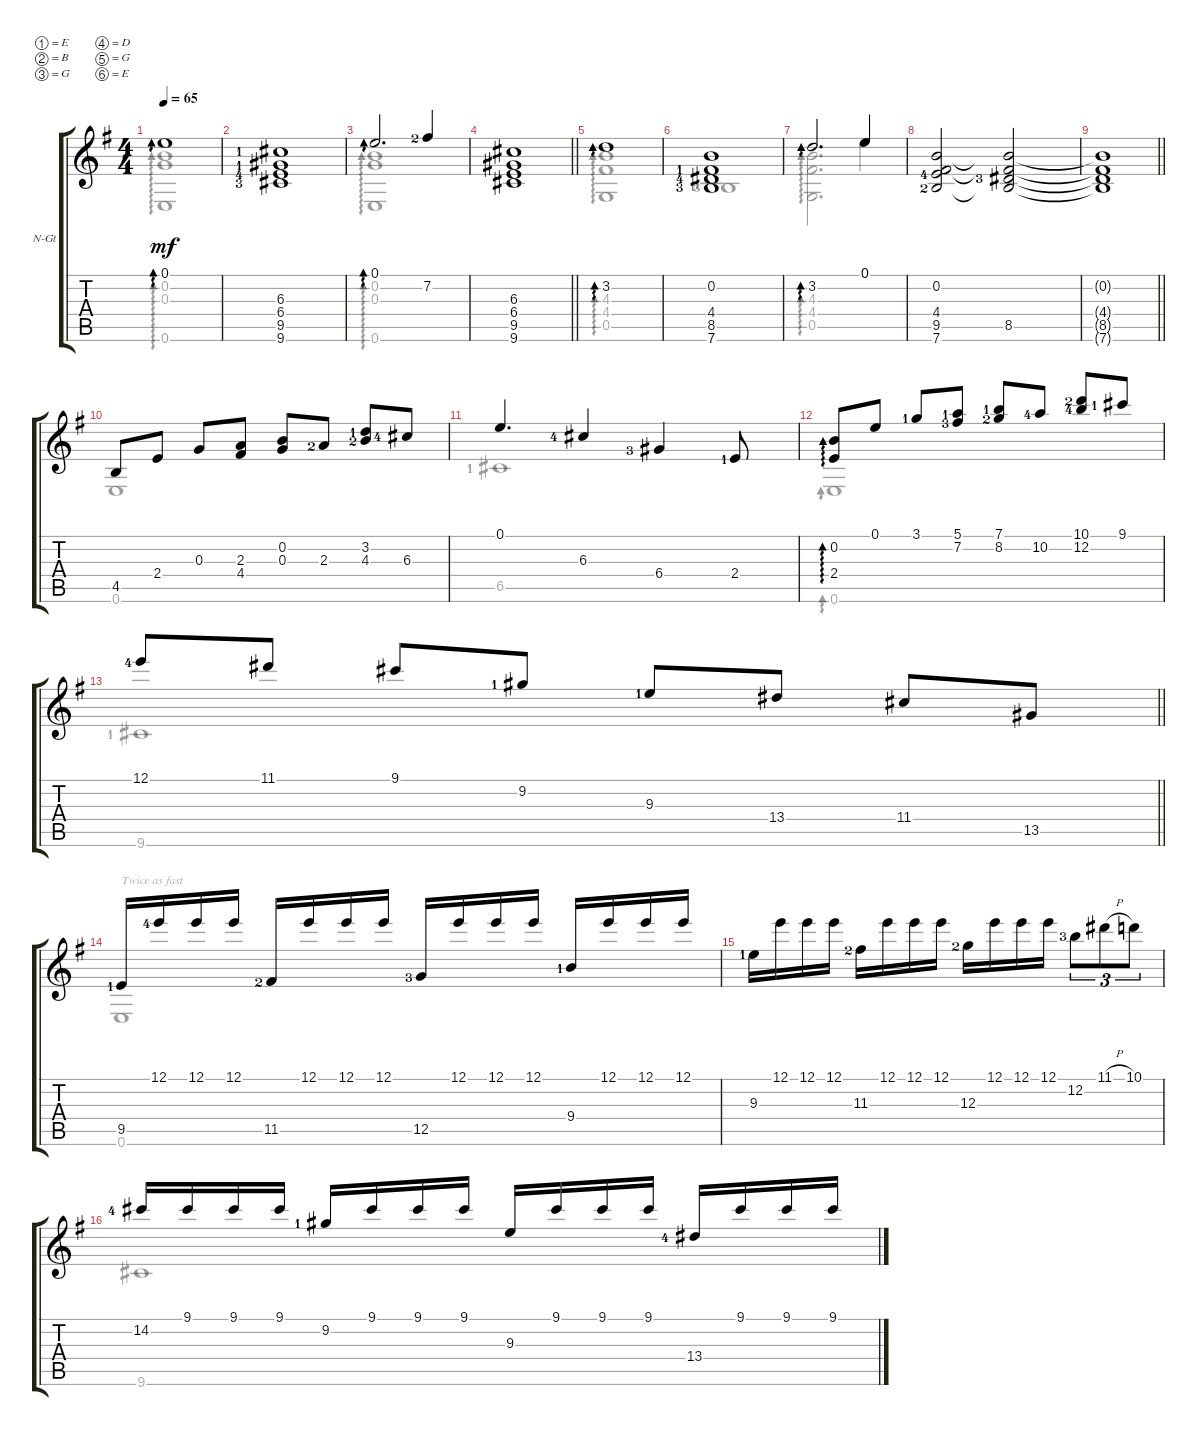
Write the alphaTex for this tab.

\defaultSystemsLayout 4
\bracketExtendMode groupsimilarinstruments
\firstSystemTrackNameOrientation horizontal
\otherSystemsTrackNameOrientation horizontal
\track ("Nylon Guitar" "N-Gt") {instrument acousticguitarnylon}
\staff {score tabs}
\tuning (E4 B3 G3 D3 G2 E2)
\voice
\ts (4 4)
\tempo 65
\clef g2
\scale
0.346604
\ks eminor
0.1.1{ad 0 dy mf instrument acousticguitarnylon} |
\scale
0.156909 (9.6{lf 4} 9.5{lf 5} 6.4{lf 2} 6.3{lf 2}).1 |
\scale
0.288321 0.1.2{d ad 0} 7.2{lf 3}.4 |
\scale
0.207119
\barLineRight lightlight
(9.6 9.5 6.4 6.3).1 |
\scale
0.224433 3.2.1{ad 0} |
\scale
0.167265 (7.6{lf 4} 8.5{lf 5} 4.4{lf 2} 0.2).1 |
\scale
0.219811 3.2.2{d ad 0} 0.1.4 |
\scale
0.251156 (7.6{lf 3} 9.5{lf 5} 4.4 0.2).2 (7.6{t} 8.5{lf 4} 4.4{t} 0.2{t}).2 |
\scale
0.137682
\barLineRight lightlight
(7.6{t} 8.5{t} 4.4{t} 0.2{t}).1 |
\scale
0.284405 4.5.8 2.4.8 0.3.8 (4.4 2.3).8 (0.3 0.2).8 2.3{lf 3}.8 (4.3{lf 3} 3.2{lf 2}).8 6.3{lf 5}.8 |
\scale
0.196481 0.1.4{d} 6.3{lf 5}.4 6.4{lf 4}.4 2.4{lf 2}.8 |
\scale
0.255632 (2.4 0.2).8{ad 0} 0.1.8 3.1{lf 2}.8 (7.2{lf 4} 5.1{lf 2}).8 (8.2{lf 3} 7.1{lf 2}).8 10.2{lf 5}.8 (12.2{lf 5} 10.1{lf 3}).8 9.1{lf 2}.8 |
\scale
0.263467
\barLineRight lightlight
12.1{lf 5}.8 11.1.8 9.1.8 9.2{lf 2}.8 9.3{lf 2}.8 13.4.8 11.4.8 13.5.8 |
9.5{lf 2}.16 12.1{lf 5}.16 12.1.16 12.1.16 11.5{lf 3}.16 12.1.16 12.1.16 12.1.16 12.5{lf 4}.16 12.1.16 12.1.16 12.1.16 9.4{lf 2}.16 12.1.16 12.1.16 12.1.16 |
9.3{lf 2}.16 12.1.16 12.1.16 12.1.16 11.3{lf 3}.16 12.1.16 12.1.16 12.1.16 12.3{lf 3}.16 12.1.16 12.1.16 12.1.16 12.2{lf 4}.8{tu (3 2)} 11.1{h}.8{tu (3 2)} 10.1.8{tu (3 2)} |
14.2{lf 5}.16 9.1.16 9.1.16 9.1.16 9.2{lf 2}.16 9.1.16 9.1.16 9.1.16 9.3.16 9.1.16 9.1.16 9.1.16 13.4{lf 5}.16 9.1.16 9.1.16 9.1.16
\voice
\clef g2
\ottava regular
\simile none
\scale
0.346604
\ks eminor
|
\scale
0.156909 |
\scale
0.288321 |
\scale
0.207119
\barLineRight lightlight
|
\scale
0.224433 |
\scale
0.167265 |
\scale
0.219811 |
\scale
0.251156 |
\scale
0.137682
\barLineRight lightlight
|
\scale
0.284405 |
\scale
0.196481 |
\scale
0.255632 |
\scale
0.263467
\barLineRight lightlight
|
|
|
\voice
\clef g2
\ottava regular
\simile none
\scale
0.346604
\ks eminor
|
\scale
0.156909 |
\scale
0.288321 |
\scale
0.207119
\barLineRight lightlight
|
\scale
0.224433 |
\scale
0.167265 |
\scale
0.219811 |
\scale
0.251156 |
\scale
0.137682
\barLineRight lightlight
|
\scale
0.284405 |
\scale
0.196481 |
\scale
0.255632 |
\scale
0.263467
\barLineRight lightlight
|
|
|
\voice
\clef g2
\ottava regular
\simile none
\scale
0.346604
\ks eminor
(0.2 0.3 0.6).1{ad 0 dy mf} |
\scale
0.156909 |
\scale
0.288321 (0.6 0.3 0.2).1{ad 0} |
\scale
0.207119
\barLineRight lightlight
|
\scale
0.224433 (0.5 4.4 4.3).1{ad 0} |
\scale
0.167265 7.6{lf 4}.1 |
\scale
0.219811 (4.3 4.4 0.5).2{d ad 0} 0.1.4 |
\scale
0.251156 |
\scale
0.137682
\barLineRight lightlight
|
\scale
0.284405 0.6.1 |
\scale
0.196481 6.5{lf 2}.1 |
\scale
0.255632 0.6.1{ad 0} |
\scale
0.263467
\barLineRight lightlight
9.6{lf 2}.1 |
0.6.1{txt "Twice as fast"} |
|
9.6.1
